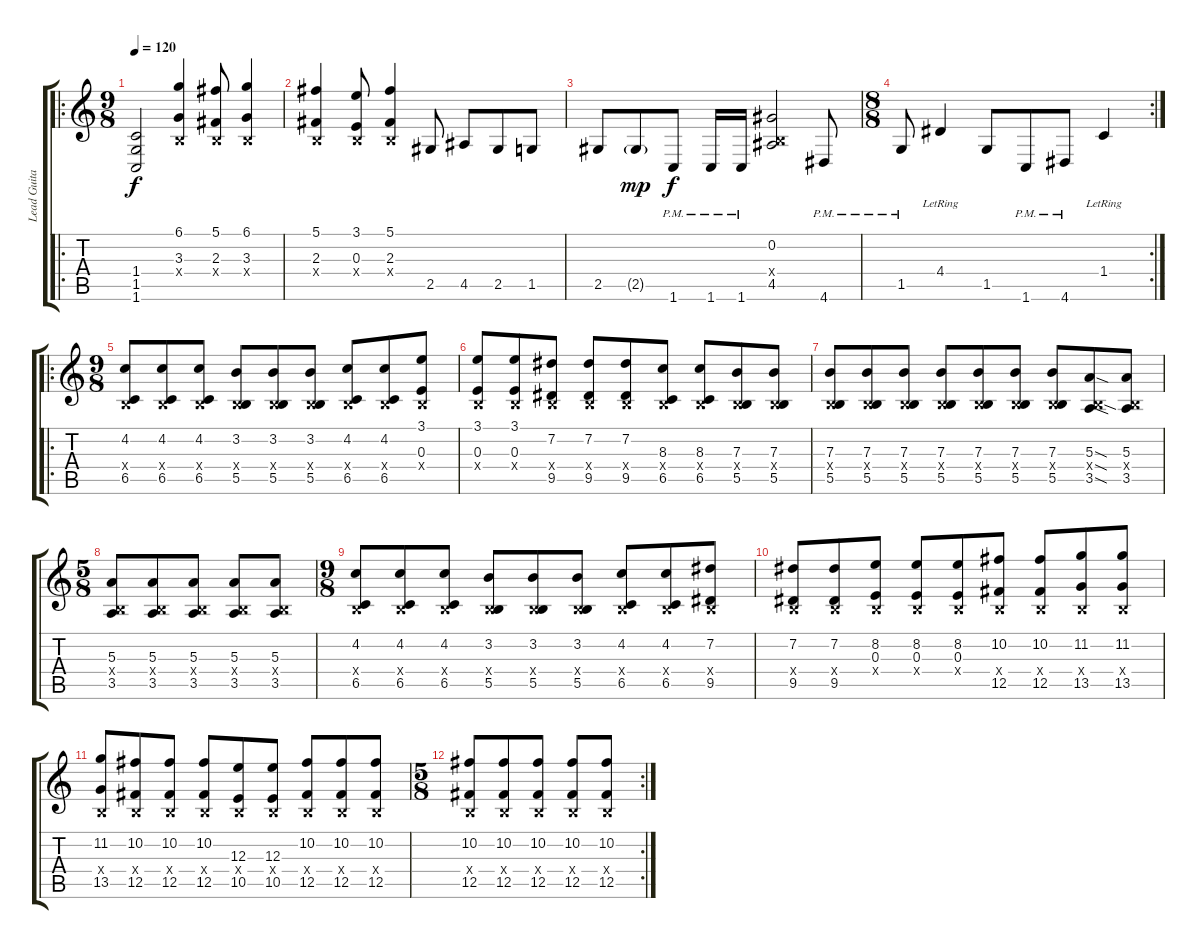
\track ("Lead Guitar" "Lead Guita") {instrument distortionguitar}
\staff {score tabs}
\tuning (Db4 Ab3 E3 B2 Gb2 B1) {hide}
\ro
\ts (9 8)
\tempo 120
\clef g2
\ks c
(1.4 1.5 1.6).2{dy f} (6.1 3.3 0.4{x}).4 (5.1 2.3 0.4{x}).8 (6.1 3.3 0.4{x}).4 |
(5.1 2.3 0.4{x}).4 (3.1 0.3 0.4{x}).8 (5.1 2.3 0.4{x}).4 2.5.8 4.5.8 2.5.8 1.5.8 |
2.5.8 2.5{g}.8{dy mp} 1.6{pm}.8{dy f} 1.6{pm}.16 1.6{pm}.16 (0.2 0.4{x} 4.5).2 4.6{pm}.8 |
\rc 2
\ts (8 8)
1.5{pm}.8 4.4{lr}.4 1.5.8 1.6{pm}.8 4.6{pm}.8 1.4{lr}.4 |
\ro
\ts (9 8)
(4.2 0.4{x} 6.5).8 (4.2 0.4{x} 6.5).8 (4.2 0.4{x} 6.5).8 (3.2 0.4{x} 5.5).8 (3.2 0.4{x} 5.5).8 (3.2 0.4{x} 5.5).8 (4.2 0.4{x} 6.5).8 (4.2 0.4{x} 6.5).8 (3.1 0.3 0.4{x}).8 |
(3.1 0.3 0.4{x}).8 (3.1 0.3 0.4{x}).8 (7.2 0.4{x} 9.5).8 (7.2 0.4{x} 9.5).8 (7.2 0.4{x} 9.5).8 (8.3 0.4{x} 6.5).8 (8.3 0.4{x} 6.5).8 (7.3 0.4{x} 5.5).8 (7.3 0.4{x} 5.5).8 |
(7.3 0.4{x} 5.5).8 (7.3 0.4{x} 5.5).8 (7.3 0.4{x} 5.5).8 (7.3 0.4{x} 5.5).8 (7.3 0.4{x} 5.5).8 (7.3 0.4{x} 5.5).8 (7.3 0.4{x} 5.5).8 (5.3{sod} 0.4{sod x} 3.5{sod}).8 (5.3 0.4{x} 3.5).8 |
\ts (5 8)
(5.3 0.4{x} 3.5).8 (5.3 0.4{x} 3.5).8 (5.3 0.4{x} 3.5).8 (5.3 0.4{x} 3.5).8 (5.3 0.4{x} 3.5).8 |
\ts (9 8)
(4.2 0.4{x} 6.5).8 (4.2 0.4{x} 6.5).8 (4.2 0.4{x} 6.5).8 (3.2 0.4{x} 5.5).8 (3.2 0.4{x} 5.5).8 (3.2 0.4{x} 5.5).8 (4.2 0.4{x} 6.5).8 (4.2 0.4{x} 6.5).8 (7.2 0.4{x} 9.5).8 |
(7.2 0.4{x} 9.5).8 (7.2 0.4{x} 9.5).8 (8.2 0.3 0.4{x}).8 (8.2 0.3 0.4{x}).8 (8.2 0.3 0.4{x}).8 (10.2 0.4{x} 12.5).8 (10.2 0.4{x} 12.5).8 (11.2 0.4{x} 13.5).8 (11.2 0.4{x} 13.5).8 |
(11.2 0.4{x} 13.5).8 (10.2 0.4{x} 12.5).8 (10.2 0.4{x} 12.5).8 (10.2 0.4{x} 12.5).8 (12.3 0.4{x} 10.5).8 (12.3 0.4{x} 10.5).8 (10.2 0.4{x} 12.5).8 (10.2 0.4{x} 12.5).8 (10.2 0.4{x} 12.5).8 |
\rc 2
\ts (5 8)
(10.2 0.4{x} 12.5).8 (10.2 0.4{x} 12.5).8 (10.2 0.4{x} 12.5).8 (10.2 0.4{x} 12.5).8 (10.2 0.4{x} 12.5).8
